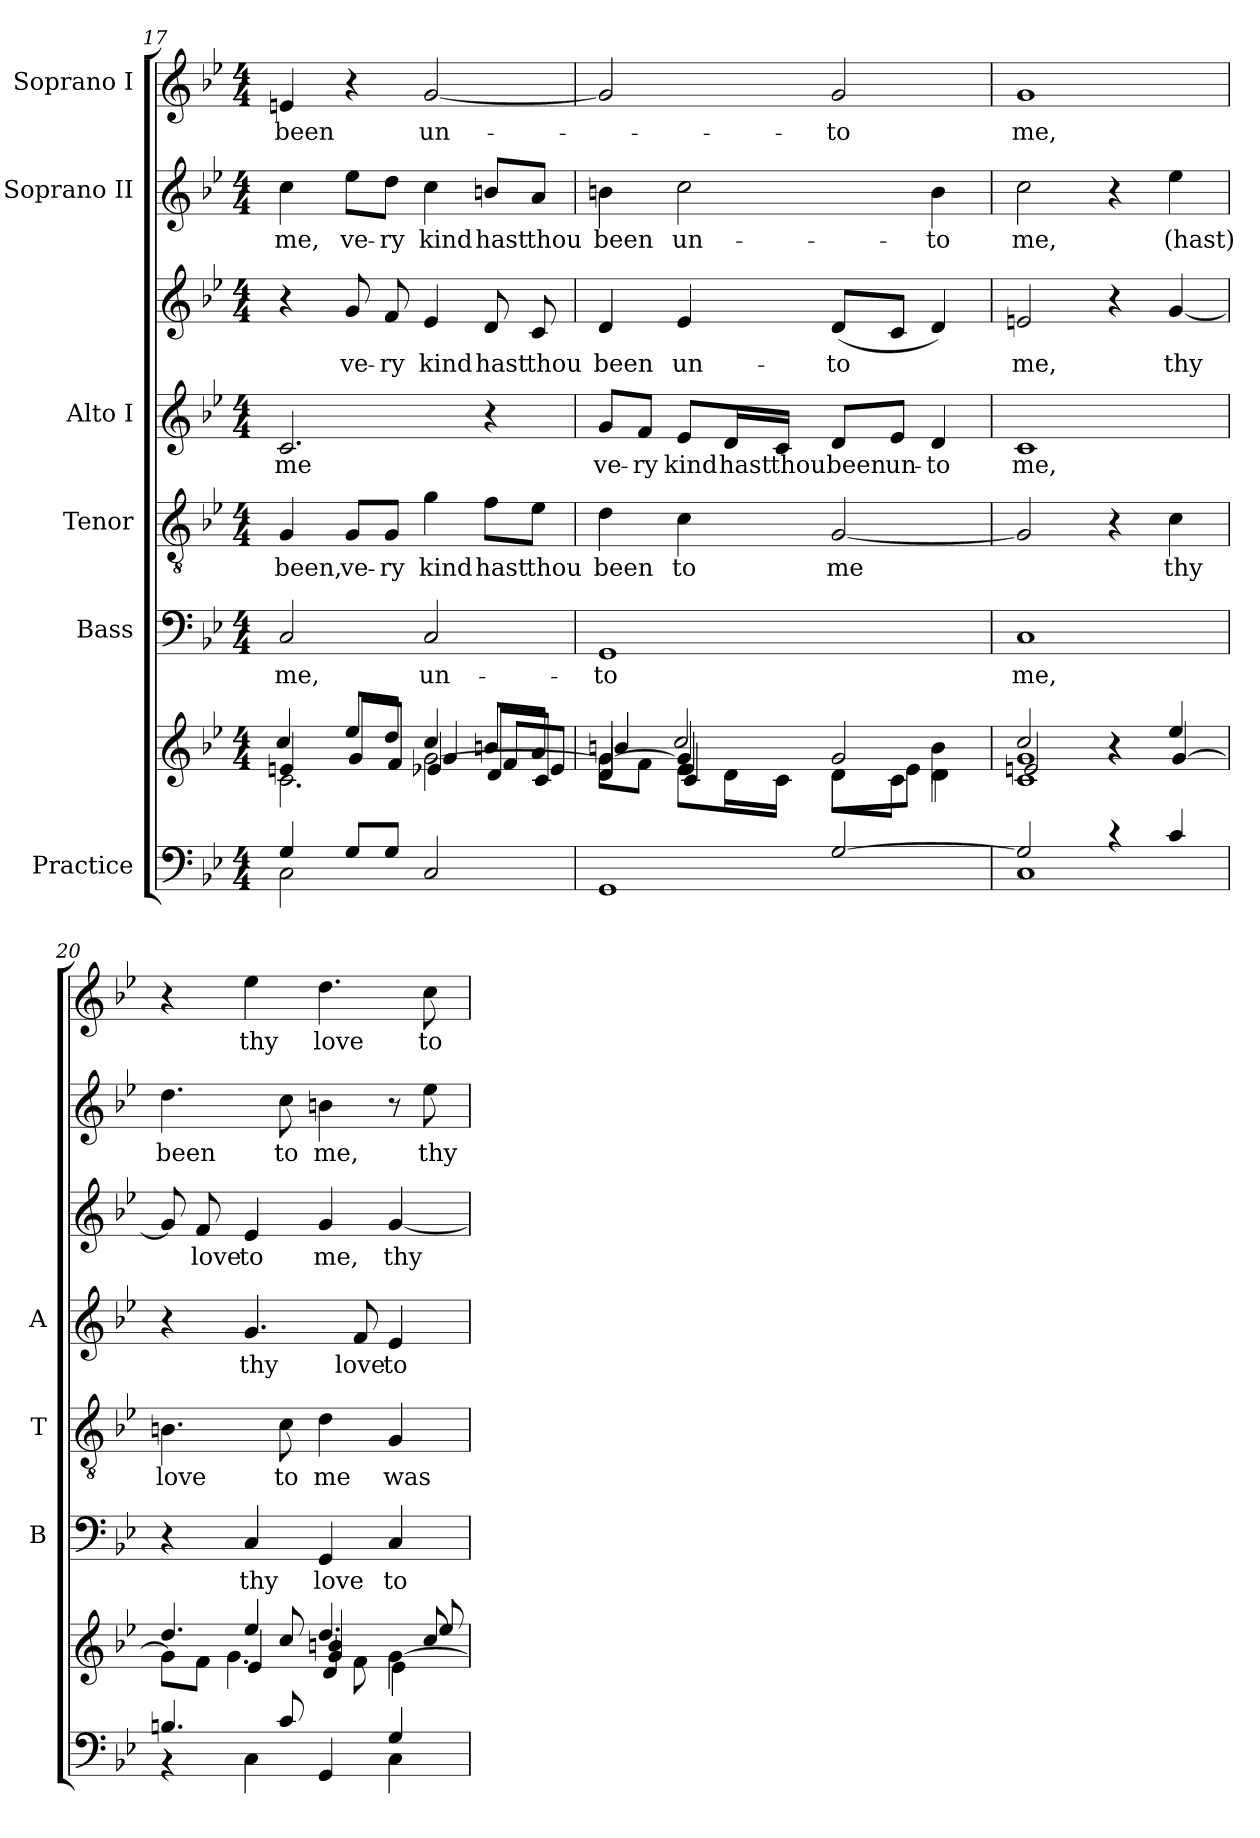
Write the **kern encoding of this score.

**kern	**kern	**kern	**text	**kern	**text	**kern	**text	**kern	**text	**kern	**text	**kern	**text
*part6	*part6	*part5	*part5	*part4	*part4	*part3	*part3	*part3	*part3	*part2	*part2	*part1	*part1
*staff8	*staff7	*staff6	*staff6	*staff5	*staff5	*staff4	*staff4	*staff3	*staff3	*staff2	*staff2	*staff1	*staff1
*I"Practice	*	*I"Bass	*	*I"Tenor	*	*I"Alto I	*	*	*	*I"Soprano II	*	*I"Soprano I	*
*	*	*I'B	*	*I'T	*	*I'A	*	*	*	*	*	*	*
!!LO:LB:g=z
*clefF4	*clefG2	*clefF4	*	*clefGv2	*	*clefG2	*	*clefG2	*	*clefG2	*	*clefG2	*
*k[b-e-]	*k[b-e-]	*k[b-e-]	*	*k[b-e-]	*	*k[b-e-]	*	*k[b-e-]	*	*k[b-e-]	*	*k[b-e-]	*
*B-:	*B-:	*B-:	*	*B-:	*	*B-:	*	*B-:	*	*B-:	*	*B-:	*
*M4/4	*M4/4	*M4/4	*	*M4/4	*	*M4/4	*	*M4/4	*	*M4/4	*	*M4/4	*
=17	=17	=17	=17	=17	=17	=17	=17	=17	=17	=17	=17	=17	=17
*^	*^	*	*	*	*	*	*	*	*	*	*	*	*
*	*	*	*^	*	*	*	*	*	*	*	*	*	*	*	*
*	*	*	*	*^	*	*	*	*	*	*	*	*	*	*	*	*
*	*	*	*	*	*^	*	*	*	*	*	*	*	*	*	*	*	*
!	!	!	!	!	!	!	!	!LO:LY:b	!	!LO:LY:b	!	!LO:LY:b	!	!	!	!LO:LY:b	!	!LO:LY:b
4G/	2C\	4en	4cc/	4ryy	2.c\	2ryy	2C	me,	4G	been,	2.c	me	4r	.	4cc	me,	4en	been
!	!	!	!	!	!	!	!	!	!	!LO:LY:b	!	!	!	!LO:LY:b	!	!LO:LY:b	!	!
8G/L	.	4ryy	8ee-/L	8gL	.	.	.	.	8G/L	ve-	.	.	8g	ve-	8ee-\L	ve-	4r	.
!	!	!	!	!	!	!	!	!	!	!LO:LY:b	!	!	!	!LO:LY:b	!	!LO:LY:b	!	!
8G/J	.	.	8dd/J	8fJ	.	.	.	.	8G/J	-ry	.	.	8f	-ry	8dd\J	-ry	.	.
!	!	!	!	!	!	!	!	!LO:LY:b	!	!LO:LY:b	!	!	!	!LO:LY:b	!	!LO:LY:b	!	!LO:LY:b
2ryy	2C	[2g\	4cc/	4e-	.	4g	2C	un-	4g	kind	.	.	4e-	kind	4cc	kind	[2g	un-
!	!	!	!	!	!	!	!	!	!	!LO:LY:b	!	!	!	!LO:LY:b	!	!LO:LY:b	!	!
.	.	.	8bn/L	8dL	4ryy	8fL	.	.	8f\L	hast	4r	.	8d	hast	8bn/L	hast	.	.
!	!	!	!	!	!	!	!	!	!	!LO:LY:b	!	!	!	!LO:LY:b	!	!LO:LY:b	!	!
.	.	.	8aJ	8cJ	.	8e-J	.	.	8e-\J	thou	.	.	8c	thou	8a/J	thou	.	.
=18	=18	=18	=18	=18	=18	=18	=18	=18	=18	=18	=18	=18	=18	=18	=18	=18	=18	=18
!	!	!	!	!	!	!	!	!LO:LY:b	!	!LO:LY:b	!	!LO:LY:b	!	!LO:LY:b	!	!LO:LY:b	!	!
2ryy	1GG	4g/_	4bn/	4d	8gL	4d	1GG	-to	4d	been	8g/L	ve-	4d	been	4bn	been	2g]	.
!	!	!	!	!	!	!	!	!	!	!	!	!LO:LY:b	!	!	!	!	!	!
.	.	.	.	.	8fJ	.	.	.	.	.	8f/J	-ry	.	.	.	.	.	.
!	!	!	!	!	!	!	!	!	!	!LO:LY:b	!	!LO:LY:b	!	!LO:LY:b	!	!LO:LY:b	!	!
.	.	4g/]	2cc/	4e-	8e-\L	4c	.	.	4c	to	8e-/L	kind	4e-	un-	2cc	un-	.	.
!	!	!	!	!	!	!	!	!	!	!	!	!LO:LY:b	!	!	!	!	!	!
.	.	.	.	.	16d\L	.	.	.	.	.	16d/L	hast	.	.	.	.	.	.
!	!	!	!	!	!	!	!	!	!	!	!	!LO:LY:b	!	!	!	!	!	!
.	.	.	.	.	16c\JJ	.	.	.	.	.	16c/JJ	thou	.	.	.	.	.	.
!	!	!	!	!	!	!	!	!	!	!LO:LY:b	!	!LO:LY:b	!	!LO:LY:b	!	!	!	!LO:LY:b
[2G/	.	2g	.	8d\L	8d\L	2ryy	.	.	[2G	me	8d/L	been	(<8dL	-to	.	.	2g	to
!	!	!	!	!	!	!	!	!	!	!	!	!LO:LY:b	!	!	!	!	!	!
.	.	.	.	8c\J	8e-\J	.	.	.	.	.	8e-/J	un-	8cJ	.	.	.	.	.
!	!	!	!	!	!	!	!	!	!	!	!	!LO:LY:b	!	!	!	!LO:LY:b	!	!
.	.	.	4b	4d\	4d\	.	.	.	.	.	4d	-to	4d)	.	4b	-to	.	.
*	*	*	*	*	*v	*v	*	*	*	*	*	*	*	*	*	*	*	*
=19	=19	=19	=19	=19	=19	=19	=19	=19	=19	=19	=19	=19	=19	=19	=19	=19	=19
!	!	!	!	!	!	!	!LO:LY:b	!	!	!	!LO:LY:b	!	!LO:LY:b	!	!LO:LY:b	!	!LO:LY:b
2G/]	1C	1g	2cc/	2en	1c	1C	me,	2G]	.	1c	me,	2en	me,	2cc	me,	1g	me,
4r	.	.	4r	4r	.	.	.	4r	.	.	.	4r	.	4r	.	.	.
!	!	!	!	!	!	!	!	!	!LO:LY:b	!	!	!	!LO:LY:b	!	!LO:LY:b	!	!
4c/	.	.	4ee-/	[4g	.	.	.	4c	thy	.	.	[4g	thy	4ee-	(hast)	.	.
=20	=20	=20	=20	=20	=20	=20	=20	=20	=20	=20	=20	=20	=20	=20	=20	=20	=20
*	*	*	*	*	*^	*	*	*	*	*	*	*	*	*	*	*	*
!	!	!	!	!	!	!	!	!	!	!LO:LY:b	!	!	!	!	!	!LO:LY:b	!	!
4.Bn/	4r	4ryy	4.dd/	8g\L]	4ryy	2ryy	4r	.	4.Bn	love	4r	.	8g]	.	4.dd	been	4r	.
!	!	!	!	!	!	!	!	!	!	!	!	!	!	!LO:LY:b	!	!	!	!
.	.	.	.	8f\J	.	.	.	.	.	.	.	.	8f	love	.	.	.	.
!	!	!	!	!	!	!	!	!LO:LY:b	!	!	!	!LO:LY:b	!	!LO:LY:b	!	!	!	!LO:LY:b
.	4C\	4ee-/	.	4e-	4.g\	.	4C	thy	.	.	4.g	thy	4e-	to	.	.	4ee-	thy
!	!	!	!	!	!	!	!	!	!	!LO:LY:b	!	!	!	!	!	!LO:LY:b	!	!
8c/	.	.	8cc/	.	.	.	.	.	8c	to	.	.	.	.	8cc	to	.	.
!	!	!	!	!	!	!	!	!LO:LY:b	!	!LO:LY:b	!	!	!	!LO:LY:b	!	!LO:LY:b	!	!LO:LY:b
4ryy	4GG	4.dd/	4bn/	4g	.	4d	4GG	love	4d	me	.	.	4g	me,	4bn	me,	4.dd	love
!	!	!	!	!	!	!	!	!	!	!	!	!LO:LY:b	!	!	!	!	!	!
.	.	.	.	.	8f\	.	.	.	.	.	8f	love	.	.	.	.	.	.
!	!	!	!	!	!	!	!	!LO:LY:b	!	!LO:LY:b	!	!LO:LY:b	!	!LO:LY:b	!	!	!	!
4G	4C\	.	8ryy	[4g\	4e-\	4ryy	4C	to	4G	was	4e-	to	[4g	thy	8r	.	.	.
!	!	!	!	!	!	!	!	!	!	!	!	!	!	!	!	!LO:LY:b	!	!LO:LY:b
.	.	8cc/	8ee-/	.	.	.	.	.	.	.	.	.	.	.	8ee-	thy	8cc	to
*v	*v	*	*	*	*	*	*	*	*	*	*	*	*	*	*	*	*	*
*	*v	*v	*v	*v	*v	*	*	*	*	*	*	*	*	*	*	*	*
=	=	=	=	=	=	=	=	=	=	=	=	=	=
*-	*-	*-	*-	*-	*-	*-	*-	*-	*-	*-	*-	*-	*-
